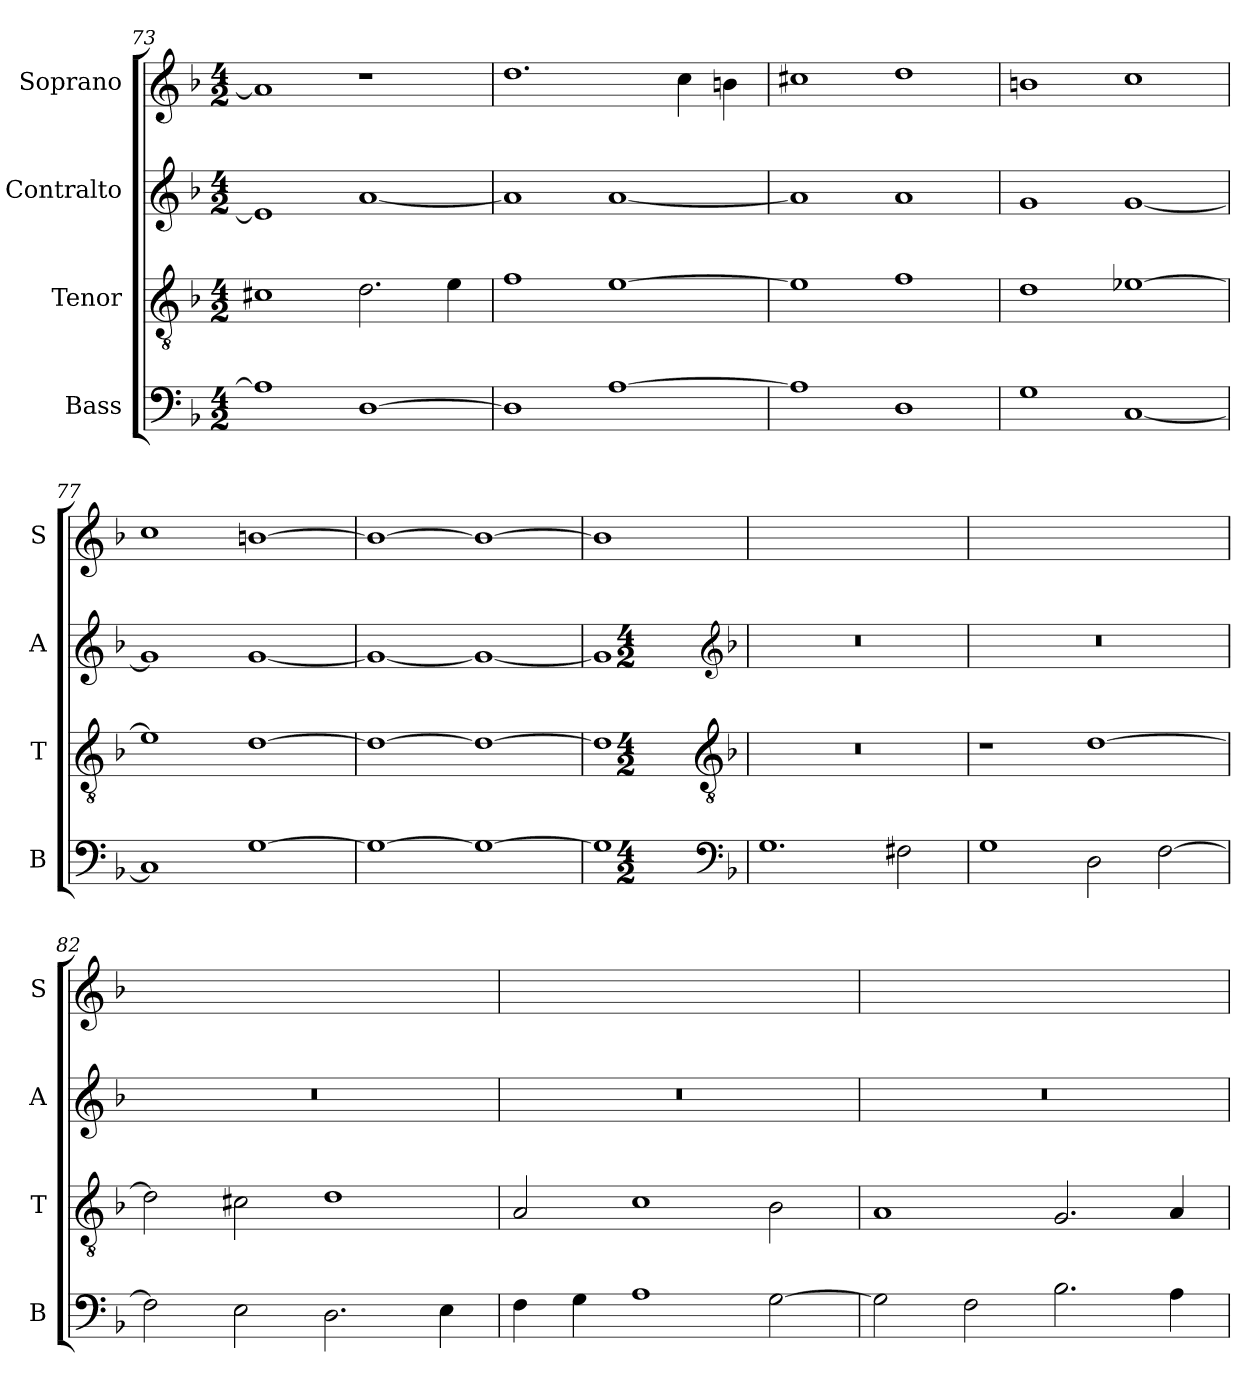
**kern	**kern	**kern	**kern
*part4	*part3	*part2	*part1
*staff4	*staff3	*staff2	*staff1
*I"Bass	*I"Tenor	*I"Contralto	*I"Soprano
*I'B	*I'T	*I'A	*I'S
*clefF4	*clefGv2	*clefG2	*clefG2
*k[b-]	*k[b-]	*k[b-]	*k[b-]
*G:dor	*G:dor	*G:dor	*G:dor
*M4/2	*M4/2	*M4/2	*M4/2
=73	=73	=73	=73
1A]	1c#X	1e]	1a]
[1D	2.d	[1a	1r
.	4e	.	.
=74	=74	=74	=74
1D]	1f	1a]	1.dd
[1A	[1e	[1a	.
.	.	.	4cc
.	.	.	4bn
=75	=75	=75	=75
1A]	1e]	1a]	1cc#X
1D	1f	1a	1dd
=76	=76	=76	=76
1G	1d	1g	1bn
[1C	[1e-X	[1g	1cc
=77	=77	=77	=77
1C]	1e-]	1g]	1cc
[1G	[1d	[1g	[1bn
=78	=78	=78	=78
1G_	1d_	1g_	1b_
1G_	1d_	1g_	1b_
=79	=79	=79	=79
1G]	1d]	1g]	1b]
*clefF4	*clefGv2	*clefG2	*
*k[b-]	*k[b-]	*k[b-]	*
*G:dor	*G:dor	*G:dor	*
*M4/2	*M4/2	*M4/2	*
=80	=80	=80	=80
1.G	0r	0r	0ryy
2F#X	.	.	.
=81	=81	=81	=81
1G	1r	0r	0ryy
2D	[1d	.	.
[2F	.	.	.
=82	=82	=82	=82
2F]	2d]	0r	0ryy
2E	2c#X	.	.
2.D	1d	.	.
4E	.	.	.
=83	=83	=83	=83
4F	2A	0r	0ryy
4G	.	.	.
1A	1c	.	.
[2G	2B-	.	.
=84	=84	=84	=84
2G]	1A	0r	0ryy
2F	.	.	.
2.B-	2.G	.	.
4A	4A	.	.
=	=	=	=
*-	*-	*-	*-
